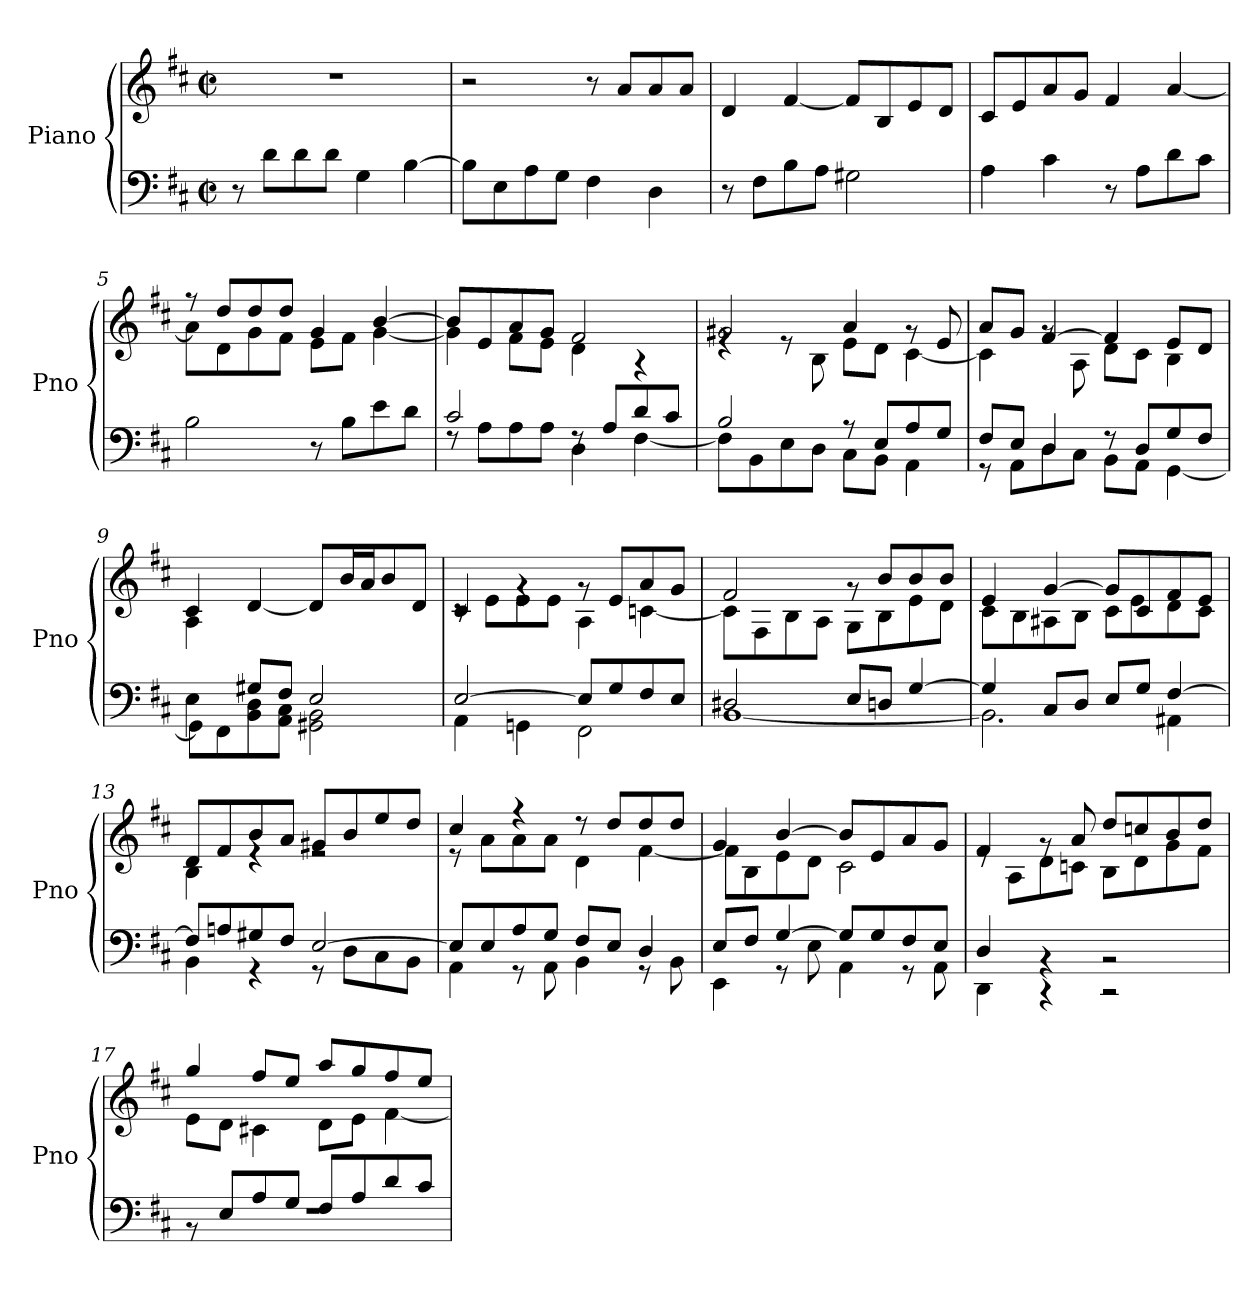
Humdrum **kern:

**kern	**kern
*part1	*part1
*staff2	*staff1
*I"Piano	*
*I'Pno	*
*clefF4	*clefG2
*k[f#c#]	*k[f#c#]
*M2/2	*M2/2
*met(c|)	*met(c|)
*MM110	*MM110
=1	=1
8r	1r
8d\L	.
8d\	.
8d\J	.
4G\	.
[4B\	.
=2	=2
8B\L]	2r
8E\	.
8A\	.
8G\J	.
4F#\	8r
.	8a/L
4D\	8a/
.	8a/J
=3	=3
8r	4d/
8F#\L	.
8B\	[4f#/
8A\J	.
2G#X\	8f#/L]
.	8B/
.	8e/
.	8d/J
=4	=4
4A\	8c#/L
.	8e/
4c#\	8a/
.	8g/J
8r	4f#/
8A\L	.
8d\	[4a/
8c#\J	.
=5	=5
*	*^
2B\	8r	8a\L]
.	8dd/L	8d\
.	8dd/	8g\
.	8dd/J	8f#\J
8r	4g/	8e\L
8B\L	.	8f#\J
8e\	[4b/	[4g\
8d\J	.	.
!!LO:LB:g=z	!!
=6	=6	=6
*^	*	*
2c#/	8rF	8b/L]	4g\]
.	8A\L	8e/	.
.	8A\	8a/	8f#\L
.	8A\J	8g/J	8e\J
8rF	4D\	2f#/	4d\
8A/L	.	.	.
8d/	[4F#\	.	4r
8c#/J	.	.	.
=7	=7	=7	=7
2B/	8F#\L]	2g#X/	4re
.	8BB\	.	.
.	8E\	.	8re
.	8D\J	.	8B\
8r	8C#\L	4a/	8e\L
8E/L	8BB\J	.	8d\J
8A/	4AA\	8rg	[4c#\
8G/J	.	8e/	.
=8	=8	=8	=8
8F#/L	8r	8a/L	4c#\]
8E/J	8AA\L	8g/J	.
4D/	8D\	[4f#/	8rg
.	8C#\J	.	8A\
8r	8BB\L	4f#/]	8d\L
8D/L	8AA\J	.	8c#\J
8G/	[4GG\	8e/L	4B\
8F#/J	.	8d/J	.
=9	=9	=9	=9
4E\	8GG\L]	4c#/	4A\
.	8FF#\	.	.
8G#X/L	8BB\ 8D\	[4d/	2.ryy
8F#/J	8AA\ 8C#\J	.	.
2E/	2GG#X\ 2BB\	8d/L]	.
.	.	16b/L	.
.	.	16a/J	.
.	.	8b/	.
.	.	8d/J	.
=10	=10	=10	=10
[2E/	4AA\	4c#/	8rc
.	.	.	8e\L
.	4GGn\	4rg	8e\
.	.	.	8e\J
8E/L]	2FF#\	8rg	4A\
8G/	.	8e/L	.
8F#/	.	8a/	[4cn\
8E/J	.	8g/J	.
!!LO:LB:g=z	!!
=11	=11	=11	=11
2D#X/	[1BB	2f#/	8c\L]
.	.	.	8F#\
.	.	.	8B\
.	.	.	8A\J
8E/L	.	8rg	8G\L
8Dn/J	.	8b/L	8B\
[4G/	.	8b/	8e\
.	.	8b/J	8d\J
=12	=12	=12	=12
4G/]	2.BB\]	4e/	8c#\L
.	.	.	8B\
8C#/L	.	[4g/	8A#X\
8D/J	.	.	8B\J
8E/L	.	8g/L]	8c#\L
8G/J	.	8c#/	8e\
[4F#/	4AA#X\	8f#/	8d\
.	.	8e/J	8c#\J
=13	=13	=13	=13
8F#/L]	4BB\	8d/L	4B\
8An/	.	8f#/	.
8G#X/	4r	8b/	4re
8F#/J	.	8a/J	.
[2E/	8r	8g#X/L	2re
.	8D\L	8b/	.
.	8C#\	8ee/	.
.	8BB\J	8dd/J	.
=14	=14	=14	=14
8E/L]	4AA\	4cc#/	8r
8E/	.	.	8a\L
8A/	8r	4r	8a\
8G/J	8AA\	.	8a\J
8F#/L	4BB\	8r	4d\
8E/J	.	8dd/L	.
4D/	8r	8dd/	[4f#\
.	8BB\	8dd/J	.
!!LO:LB:g=z	!!
=15	=15	=15	=15
8E/L	4EE\	4g/	8f#\L]
8F#/J	.	.	8B\
[4G/	8r	[4b/	8e\
.	8E\	.	8d\J
8G/L]	4AA\	8b/L]	2c#\
8G/	.	8e/	.
8F#/	8r	8a/	.
8E/J	8AA\	8g/J	.
=16	=16	=16	=16
4D/	4DD\	4f#/	8re
.	.	.	8A\L
4rBB	4r	8rg	8d\
.	.	8a/	8cn\J
2rBB	2r	8dd/L	8B\L
.	.	8ccn/	8d\
.	.	8b/	8g\
.	.	8dd/J	8f#\J
=17	=17	=17	=17
8rBB	1rF	4gg/	8e\L
8E/L	.	.	8d\J
8A/	.	8ff#/L	4c#X\
8G/J	.	8ee/J	.
8F#/L	.	8aa/L	8d\L
8A/	.	8gg/	8e\J
8d/	.	8ff#/	[4f#\
8c#/J	.	8ee/J	.
*v	*v	*	*
*	*v	*v
=	=
*-	*-
